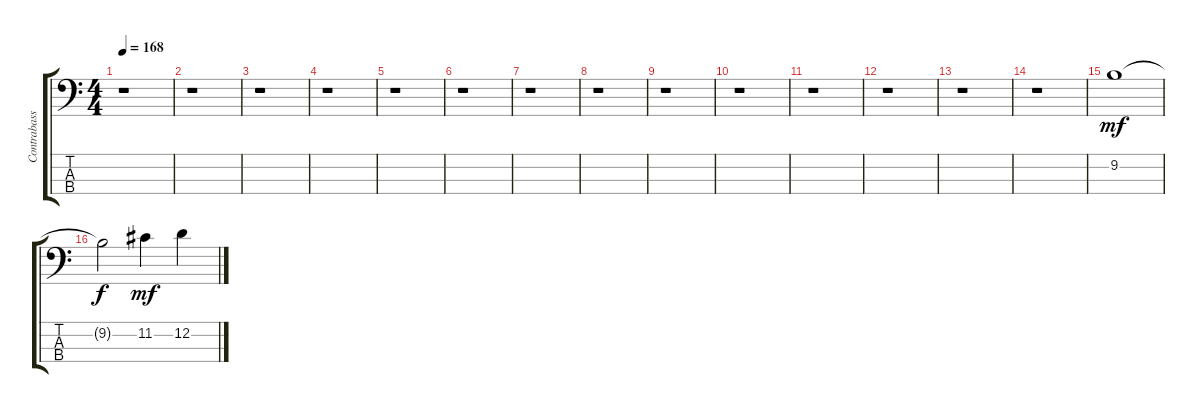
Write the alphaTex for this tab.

\track ("Contrabass" "Contrabass") {instrument contrabass}
\staff {score tabs}
\tuning (G2 D2 A1 E1) {hide}
\ts (4 4)
\tempo 168
\clef f4
\ks c
r.1{dy f} |
r.1 |
r.1 |
\section ("" "")
r.1 |
r.1 |
r.1 |
r.1 |
r.1 |
r.1 |
r.1 |
r.1 |
r.1 |
r.1 |
r.1 |
\section ("" "")
9.2.1{dy mf} |
9.2{t}.2{dy f} 11.2.4{dy mf} 12.2.4
